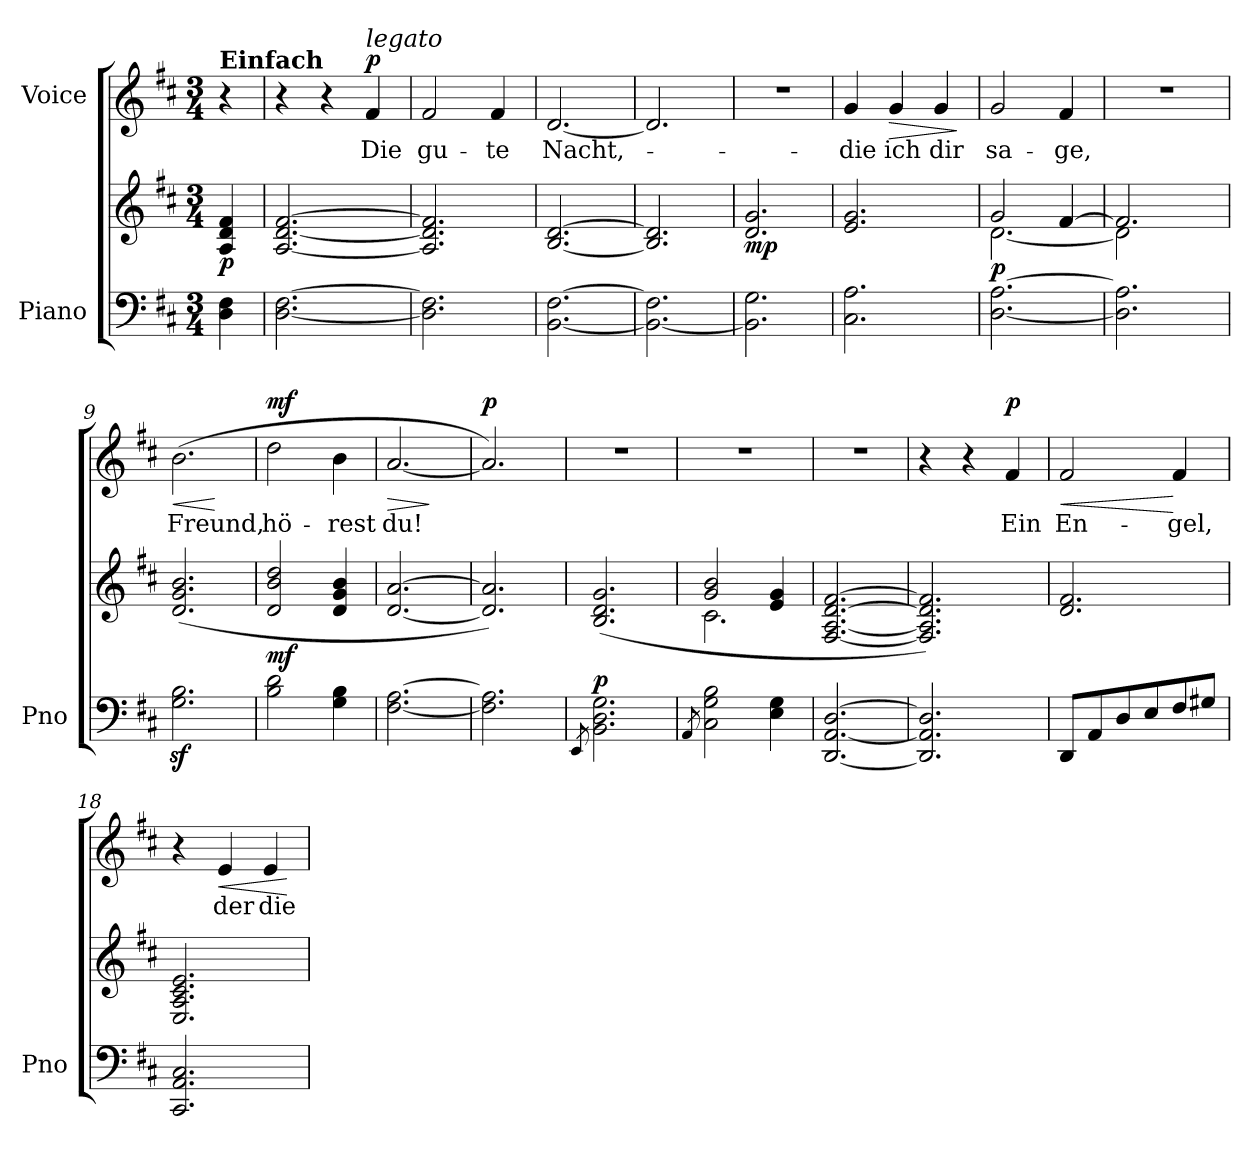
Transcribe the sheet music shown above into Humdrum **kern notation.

**kern	**kern	**dynam	**kern	**text	**dynam
*part2	*part2	*part2	*part1	*part1	*part1
*staff3	*staff2	*staff2/3	*staff1	*staff1	*staff1
*I"Piano	*	*	*I"Voice	*	*
*I'Pno	*	*	*	*	*
*clefF4	*clefG2	*	*clefG2	*	*
*k[f#c#]	*k[f#c#]	*	*k[f#c#]	*	*
*M3/4	*M3/4	*	*M3/4	*	*
=	=	=	=	=	=
!	!	!	!LO:TX:a:B:t=Einfach	!	!
!	!	!LO:DY:b	!	!	!
4D\ 4F#\	4A/ 4d/ 4f#/	p	4r	.	.
=1	=1	=1	=1	=1	=1
[2.D\ [2.F#\	[2.A/ [2.d/ [2.f#/	.	4r	.	.
.	.	.	4r	.	.
!	!	!	!LO:TX:a:i:t=legato	!	!
!	!	!	!	!LO:LY:b	!LO:DY:b
.	.	.	4f#/	Die	p
=2	=2	=2	=2	=2	=2
!	!	!	!	!LO:LY:b	!
2.D\] 2.F#\]	2.A/] 2.d/] 2.f#/]	.	2f#/	gu-	.
!	!	!	!	!LO:LY:b	!
.	.	.	4f#/	-te	.
=3	=3	=3	=3	=3	=3
!	!	!	!	!LO:LY:b	!
[2.BB\ [2.F#\	[2.B/ [2.d/	.	[2.d/	Nacht,-	.
=4	=4	=4	=4	=4	=4
2.BB\_ 2.F#\]	2.B/] 2.d/]	.	2.d/]	.	.
=5	=5	=5	=5	=5	=5
!	!	!LO:DY:b	!	!	!
2.BB\] 2.G\	2.d/ 2.g/	mp	2.r	.	.
=6	=6	=6	=6	=6	=6
!	!	!	!	!LO:LY:b	!
2.C#\ 2.A\	2.e/ 2.g/	.	4g/	die	.
!	!	!	!	!LO:LY:b	!LO:HP:b
.	.	.	4g/	ich	>
!	!	!	!	!LO:LY:b	!
.	.	.	4g/	dir	.
.	.	.	.	.	]
=7	=7	=7	=7	=7	=7
*	*^	*	*	*	*
!	!	!	!LO:DY:b	!	!LO:LY:b	!
[2.D\ [2.A\	2g/	[2.d\	p	2g/	sa-	.
!	!	!	!	!	!LO:LY:b	!
.	[4f#/	.	.	4f#/	-ge,	.
=8	=8	=8	=8	=8	=8	=8
2.D\] 2.A\]	2.f#/]	2d\]	.	2.r	.	.
.	.	4ryy	.	.	.	.
=9	=9	=9	=9	=9	=9	=9
!	!	!	!	!	!LO:LY:b	!LO:HP:b
*	*v	*v	*	*	*	*
2.G\z> 2.B\z>	(<2.d/ 2.g/ 2.b/	.	(>2.b\	Freund,	<
.	.	.	.	.	[
!!LO:LB:g=z
=10	=10	=10	=10	=10	=10
!	!	!LO:DY:b	!	!LO:LY:b	!LO:DY:a
2B\ 2d\	2d/ 2b/ 2dd/	mf	2dd\	hö-	mf
!	!	!	!	!LO:LY:b	!
4G\ 4B\	4d/ 4g/ 4b/	.	4b\	-rest	.
=11	=11	=11	=11	=11	=11
!	!	!	!	!LO:LY:b	!LO:HP:b
[2.F#\ [2.A\	[2.d/ [2.a/	.	[2.a/	du!	>
.	.	.	.	.	]
=12	=12	=12	=12	=12	=12
!	!	!	!	!	!LO:DY:a
2.F#\] 2.A\]	2.d/] 2.a/])	.	2.a/])	.	p
=13	=13	=13	=13	=13	=13
8qEE/	.	.	.	.	.
!	!	!LO:DY:a=2	!	!	!
2.BB\ 2.D\ 2.G\	(>2.B/ 2.d/ 2.g/	p	2.r	.	.
=14	=14	=14	=14	=14	=14
8qAA/	.	.	.	.	.
*	*^	*	*	*	*
2C#\ 2G\ 2B\	2g/ 2b/	2.c#\	.	2.r	.	.
4E\ 4G\	4e/ 4g/	.	.	.	.	.
*	*v	*v	*	*	*	*
=15	=15	=15	=15	=15	=15
[2.DD/ [2.AA/ [2.D/	[2.F#/ [2.A/ [2.d/ [2.f#/	.	2.r	.	.
=16	=16	=16	=16	=16	=16
2.DD/] 2.AA/] 2.D/]	2.F#/] 2.A/] 2.d/] 2.f#/])	.	4r	.	.
.	.	.	4r	.	.
!	!	!	!	!LO:LY:b	!LO:DY:b
.	.	.	4f#/	Ein	p
=17	=17	=17	=17	=17	=17
!	!	!	!	!LO:LY:b	!LO:HP:b
8DD/L	2.d/ 2.f#/	.	2f#/	En-	<
8AA/	.	.	.	.	.
8D/	.	.	.	.	.
8E/	.	.	.	.	.
!	!	!	!	!LO:LY:b	!
8F#/	.	.	4f#/	-gel,	[
8G#X/J	.	.	.	.	.
=18	=18	=18	=18	=18	=18
2.CC#/ 2.AA/ 2.C#/	2.E/ 2.A/ 2.c#/ 2.e/	.	4r	.	.
!	!	!	!	!LO:LY:b	!LO:HP:b
.	.	.	4e/	der	<
!	!	!	!	!LO:LY:b	!
.	.	.	4e/	die	.
.	.	.	.	.	[
=	=	=	=	=	=
*-	*-	*-	*-	*-	*-
